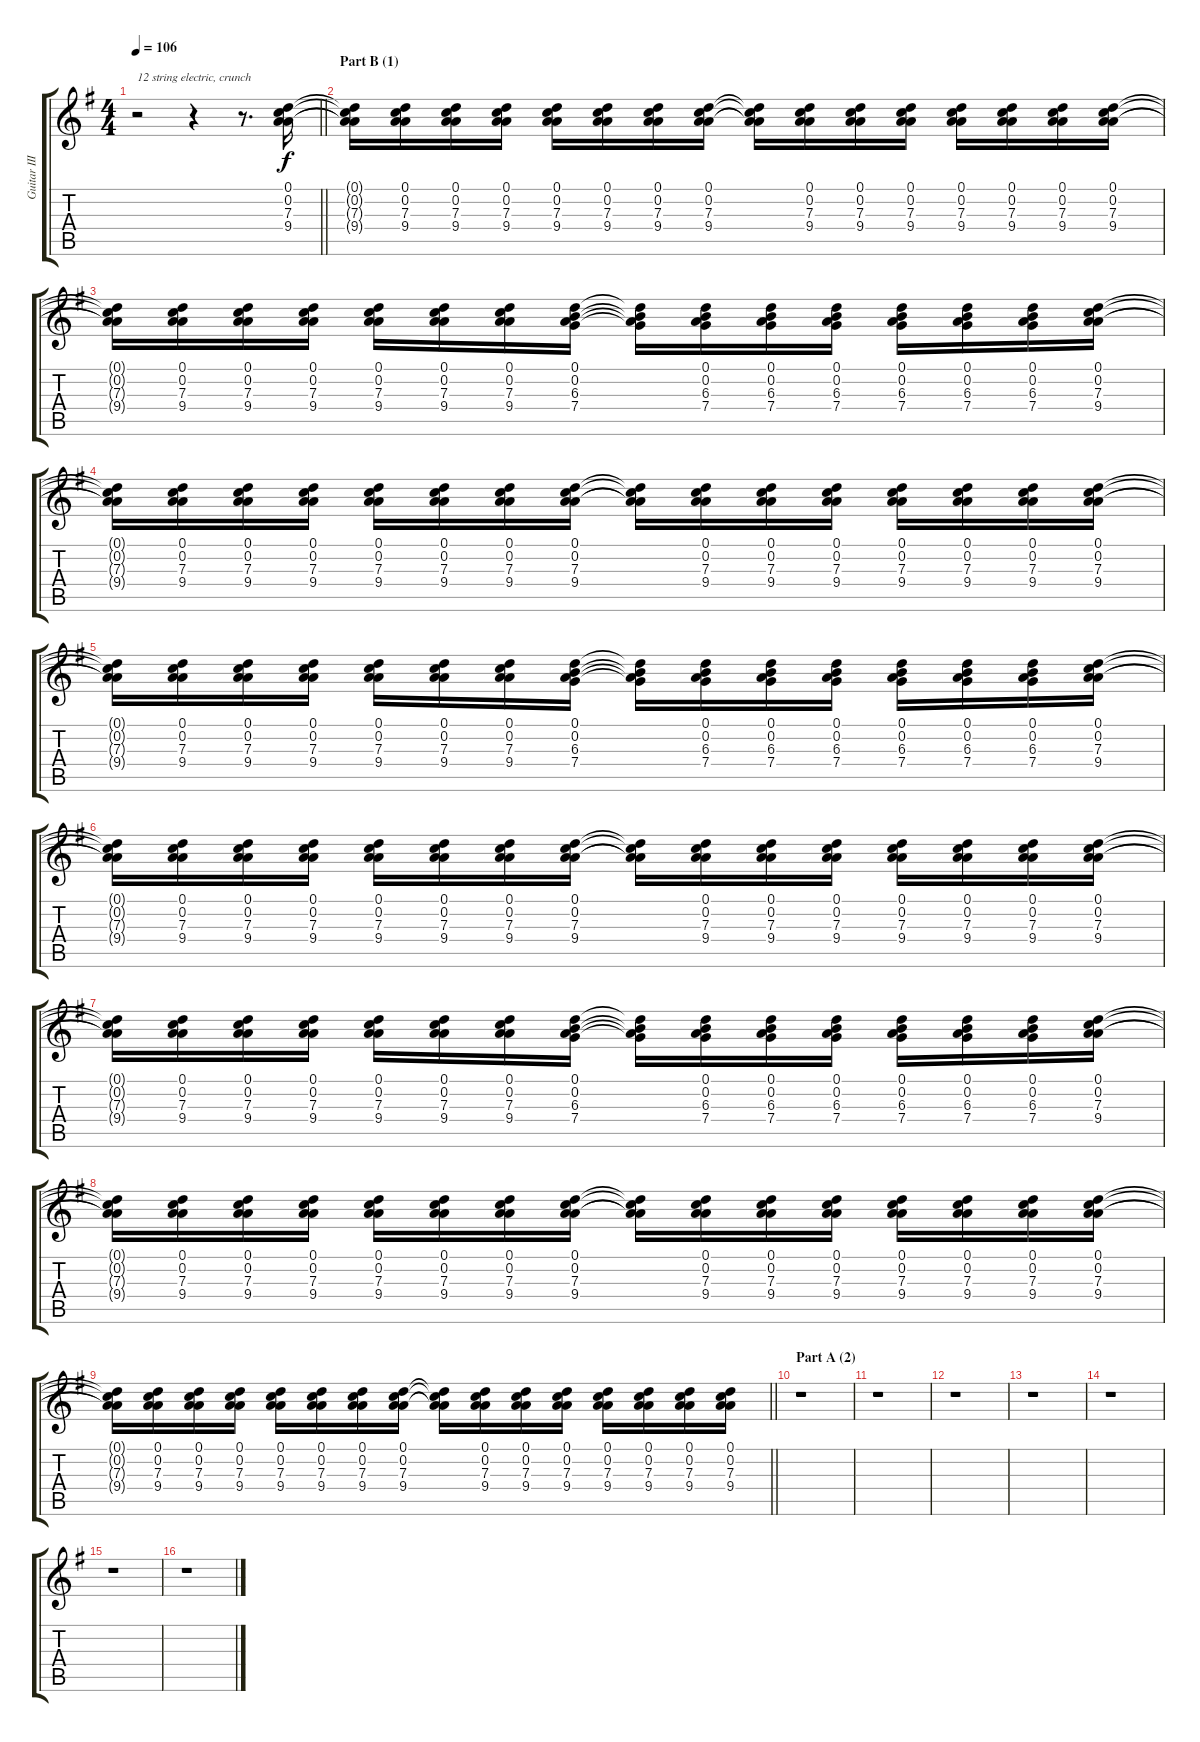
\track ("Guitar III (Inoran)" "Guitar III") {instrument overdrivenguitar}
\staff {score tabs}
\tuning (D4 A3 F3 C3 G2 D2) {hide}
\ts (4 4)
\tempo 106
\clef g2
\barLineRight lightlight
\ks g
r.2{txt "12 string electric, crunch" dy f} r.4 r.8{d} (0.1 0.2 7.3 9.4).16 |
\section ("" "Part B (1)")
(0.1{t} 0.2{t} 7.3{t} 9.4{t}).16 (0.1 0.2 7.3 9.4).16 (0.1 0.2 7.3 9.4).16 (0.1 0.2 7.3 9.4).16 (0.1 0.2 7.3 9.4).16 (0.1 0.2 7.3 9.4).16 (0.1 0.2 7.3 9.4).16 (0.1 0.2 7.3 9.4).16 (0.1{t} 0.2{t} 7.3{t} 9.4{t}).16 (0.1 0.2 7.3 9.4).16 (0.1 0.2 7.3 9.4).16 (0.1 0.2 7.3 9.4).16 (0.1 0.2 7.3 9.4).16 (0.1 0.2 7.3 9.4).16 (0.1 0.2 7.3 9.4).16 (0.1 0.2 7.3 9.4).16 |
(0.1{t} 0.2{t} 7.3{t} 9.4{t}).16 (0.1 0.2 7.3 9.4).16 (0.1 0.2 7.3 9.4).16 (0.1 0.2 7.3 9.4).16 (0.1 0.2 7.3 9.4).16 (0.1 0.2 7.3 9.4).16 (0.1 0.2 7.3 9.4).16 (0.1 0.2 6.3 7.4).16 (0.1{t} 0.2{t} 6.3{t} 7.4{t}).16 (0.1 0.2 6.3 7.4).16 (0.1 0.2 6.3 7.4).16 (0.1 0.2 6.3 7.4).16 (0.1 0.2 6.3 7.4).16 (0.1 0.2 6.3 7.4).16 (0.1 0.2 6.3 7.4).16 (0.1 0.2 7.3 9.4).16 |
(0.1{t} 0.2{t} 7.3{t} 9.4{t}).16 (0.1 0.2 7.3 9.4).16 (0.1 0.2 7.3 9.4).16 (0.1 0.2 7.3 9.4).16 (0.1 0.2 7.3 9.4).16 (0.1 0.2 7.3 9.4).16 (0.1 0.2 7.3 9.4).16 (0.1 0.2 7.3 9.4).16 (0.1{t} 0.2{t} 7.3{t} 9.4{t}).16 (0.1 0.2 7.3 9.4).16 (0.1 0.2 7.3 9.4).16 (0.1 0.2 7.3 9.4).16 (0.1 0.2 7.3 9.4).16 (0.1 0.2 7.3 9.4).16 (0.1 0.2 7.3 9.4).16 (0.1 0.2 7.3 9.4).16 |
(0.1{t} 0.2{t} 7.3{t} 9.4{t}).16 (0.1 0.2 7.3 9.4).16 (0.1 0.2 7.3 9.4).16 (0.1 0.2 7.3 9.4).16 (0.1 0.2 7.3 9.4).16 (0.1 0.2 7.3 9.4).16 (0.1 0.2 7.3 9.4).16 (0.1 0.2 6.3 7.4).16 (0.1{t} 0.2{t} 6.3{t} 7.4{t}).16 (0.1 0.2 6.3 7.4).16 (0.1 0.2 6.3 7.4).16 (0.1 0.2 6.3 7.4).16 (0.1 0.2 6.3 7.4).16 (0.1 0.2 6.3 7.4).16 (0.1 0.2 6.3 7.4).16 (0.1 0.2 7.3 9.4).16 |
(0.1{t} 0.2{t} 7.3{t} 9.4{t}).16 (0.1 0.2 7.3 9.4).16 (0.1 0.2 7.3 9.4).16 (0.1 0.2 7.3 9.4).16 (0.1 0.2 7.3 9.4).16 (0.1 0.2 7.3 9.4).16 (0.1 0.2 7.3 9.4).16 (0.1 0.2 7.3 9.4).16 (0.1{t} 0.2{t} 7.3{t} 9.4{t}).16 (0.1 0.2 7.3 9.4).16 (0.1 0.2 7.3 9.4).16 (0.1 0.2 7.3 9.4).16 (0.1 0.2 7.3 9.4).16 (0.1 0.2 7.3 9.4).16 (0.1 0.2 7.3 9.4).16 (0.1 0.2 7.3 9.4).16 |
(0.1{t} 0.2{t} 7.3{t} 9.4{t}).16 (0.1 0.2 7.3 9.4).16 (0.1 0.2 7.3 9.4).16 (0.1 0.2 7.3 9.4).16 (0.1 0.2 7.3 9.4).16 (0.1 0.2 7.3 9.4).16 (0.1 0.2 7.3 9.4).16 (0.1 0.2 6.3 7.4).16 (0.1{t} 0.2{t} 6.3{t} 7.4{t}).16 (0.1 0.2 6.3 7.4).16 (0.1 0.2 6.3 7.4).16 (0.1 0.2 6.3 7.4).16 (0.1 0.2 6.3 7.4).16 (0.1 0.2 6.3 7.4).16 (0.1 0.2 6.3 7.4).16 (0.1 0.2 7.3 9.4).16 |
(0.1{t} 0.2{t} 7.3{t} 9.4{t}).16 (0.1 0.2 7.3 9.4).16 (0.1 0.2 7.3 9.4).16 (0.1 0.2 7.3 9.4).16 (0.1 0.2 7.3 9.4).16 (0.1 0.2 7.3 9.4).16 (0.1 0.2 7.3 9.4).16 (0.1 0.2 7.3 9.4).16 (0.1{t} 0.2{t} 7.3{t} 9.4{t}).16 (0.1 0.2 7.3 9.4).16 (0.1 0.2 7.3 9.4).16 (0.1 0.2 7.3 9.4).16 (0.1 0.2 7.3 9.4).16 (0.1 0.2 7.3 9.4).16 (0.1 0.2 7.3 9.4).16 (0.1 0.2 7.3 9.4).16 |
\barLineRight lightlight
(0.1{t} 0.2{t} 7.3{t} 9.4{t}).16 (0.1 0.2 7.3 9.4).16 (0.1 0.2 7.3 9.4).16 (0.1 0.2 7.3 9.4).16 (0.1 0.2 7.3 9.4).16 (0.1 0.2 7.3 9.4).16 (0.1 0.2 7.3 9.4).16 (0.1 0.2 7.3 9.4).16 (0.1{t} 0.2{t} 7.3{t} 9.4{t}).16 (0.1 0.2 7.3 9.4).16 (0.1 0.2 7.3 9.4).16 (0.1 0.2 7.3 9.4).16 (0.1 0.2 7.3 9.4).16 (0.1 0.2 7.3 9.4).16 (0.1 0.2 7.3 9.4).16 (0.1 0.2 7.3 9.4).16 |
\section ("" "Part A (2)")
r.1 |
r.1 |
r.1 |
r.1 |
r.1 |
r.1 |
r.1
